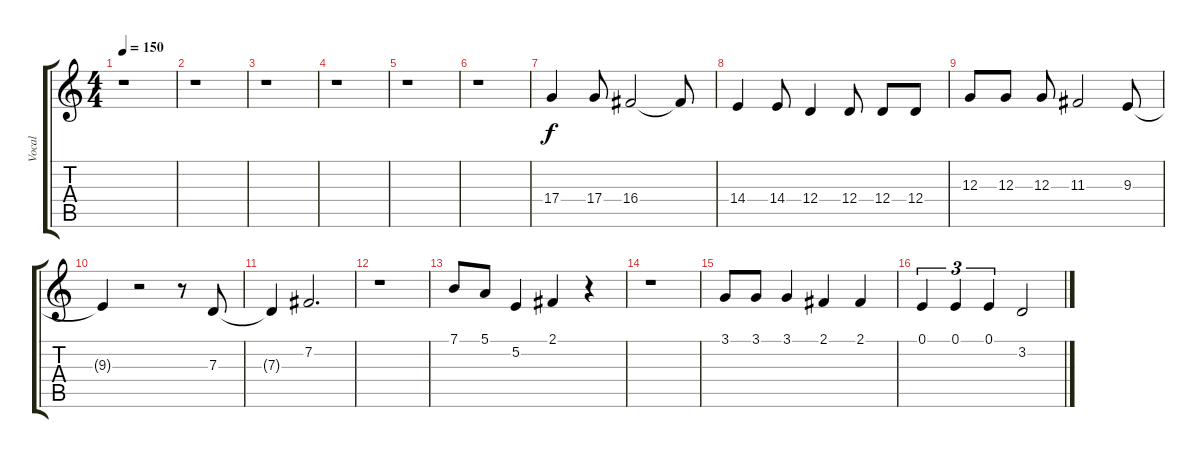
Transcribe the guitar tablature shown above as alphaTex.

\track ("Vocal" "Vocal") {instrument tenorsax}
\staff {score tabs}
\tuning (E4 B3 G3 D3 A2 E2) {hide}
\ts (4 4)
\tempo 150
\clef g2
\ks c
r.1{dy f} |
r.1 |
r.1 |
r.1 |
r.1 |
r.1 |
17.4.4 17.4.8 16.4.2 16.4{t}.8 |
14.4.4 14.4.8 12.4.4 12.4.8 12.4.8 12.4.8 |
12.3.8 12.3.8 12.3.8 11.3.2 9.3.8 |
9.3{t}.4 r.2 r.8 7.3.8 |
7.3{t}.4 7.2.2{d} |
r.1 |
7.1.8 5.1.8 5.2.4 2.1.4 r.4 |
r.1 |
3.1.8 3.1.8 3.1.4 2.1.4 2.1.4 |
0.1.4{tu (3 2)} 0.1.4{tu (3 2)} 0.1.4{tu (3 2)} 3.2.2
